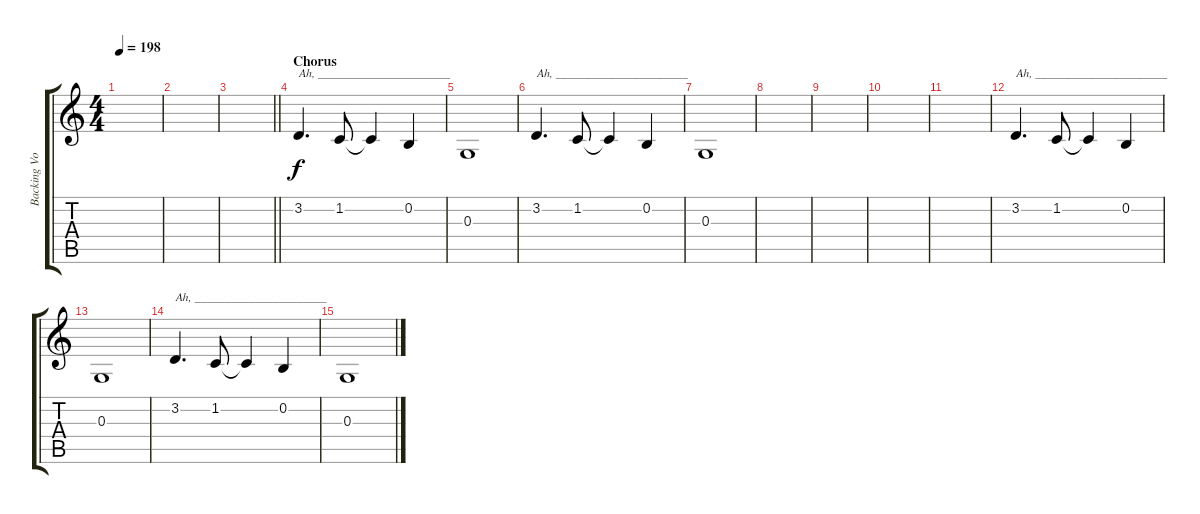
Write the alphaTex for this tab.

\track ("Backing Vocals" "Backing Vo") {instrument tenorsax}
\staff {score tabs}
\tuning (E4 B3 G3 D3 A2 E2) {hide}
\ts (4 4)
\tempo 198
\clef g2
\ks c
|
|
\barLineRight lightlight
|
\section ("" "Chorus")
3.2.4{d txt "Ah, ______________________"} 1.2.8 1.2{t}.4 0.2.4 |
0.3.1 |
3.2.4{d txt "Ah, ______________________"} 1.2.8 1.2{t}.4 0.2.4 |
0.3.1 |
|
|
|
|
3.2.4{d txt "Ah, ______________________"} 1.2.8 1.2{t}.4 0.2.4 |
0.3.1 |
3.2.4{d txt "Ah, ______________________"} 1.2.8 1.2{t}.4 0.2.4 |
0.3.1
